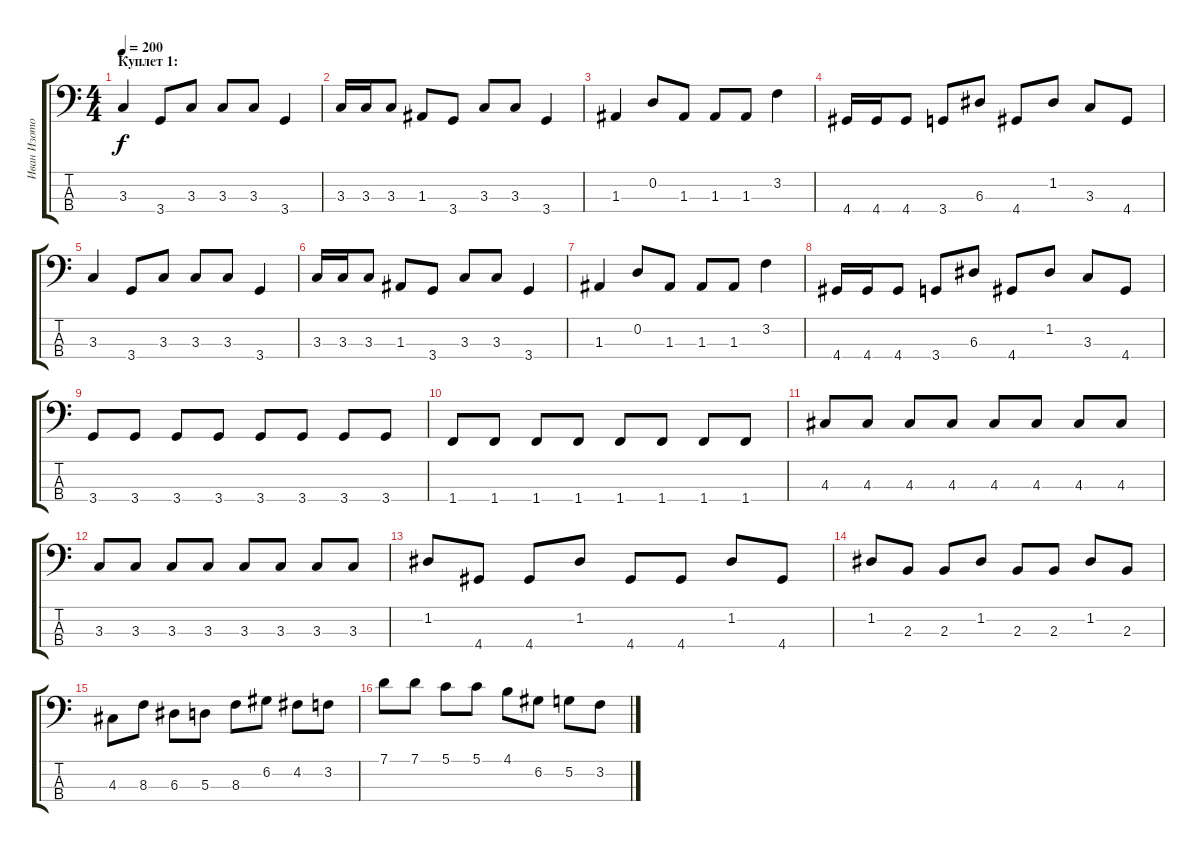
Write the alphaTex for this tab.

\track ("Иван Изотов" "Иван Изото") {instrument electricbasspick}
\staff {score tabs}
\tuning (G2 D2 A1 E1) {hide}
\ts (4 4)
\section ("" "Куплет 1:")
\tempo 200
\clef f4
\ks c
3.3.4{dy f} 3.4.8 3.3.8 3.3.8 3.3.8 3.4.4 |
3.3.16 3.3.16 3.3.8 1.3.8 3.4.8 3.3.8 3.3.8 3.4.4 |
1.3.4 0.2.8 1.3.8 1.3.8 1.3.8 3.2.4 |
4.4.16 4.4.16 4.4.8 3.4.8 6.3.8 4.4.8 1.2.8 3.3.8 4.4.8 |
3.3.4 3.4.8 3.3.8 3.3.8 3.3.8 3.4.4 |
3.3.16 3.3.16 3.3.8 1.3.8 3.4.8 3.3.8 3.3.8 3.4.4 |
1.3.4 0.2.8 1.3.8 1.3.8 1.3.8 3.2.4 |
4.4.16 4.4.16 4.4.8 3.4.8 6.3.8 4.4.8 1.2.8 3.3.8 4.4.8 |
3.4.8 3.4.8 3.4.8 3.4.8 3.4.8 3.4.8 3.4.8 3.4.8 |
1.4.8 1.4.8 1.4.8 1.4.8 1.4.8 1.4.8 1.4.8 1.4.8 |
4.3.8 4.3.8 4.3.8 4.3.8 4.3.8 4.3.8 4.3.8 4.3.8 |
3.3.8 3.3.8 3.3.8 3.3.8 3.3.8 3.3.8 3.3.8 3.3.8 |
1.2.8 4.4.8 4.4.8 1.2.8 4.4.8 4.4.8 1.2.8 4.4.8 |
1.2.8 2.3.8 2.3.8 1.2.8 2.3.8 2.3.8 1.2.8 2.3.8 |
4.3.8 8.3.8 6.3.8 5.3.8 8.3.8 6.2.8 4.2.8 3.2.8 |
7.1.8 7.1.8 5.1.8 5.1.8 4.1.8 6.2.8 5.2.8 3.2.8
